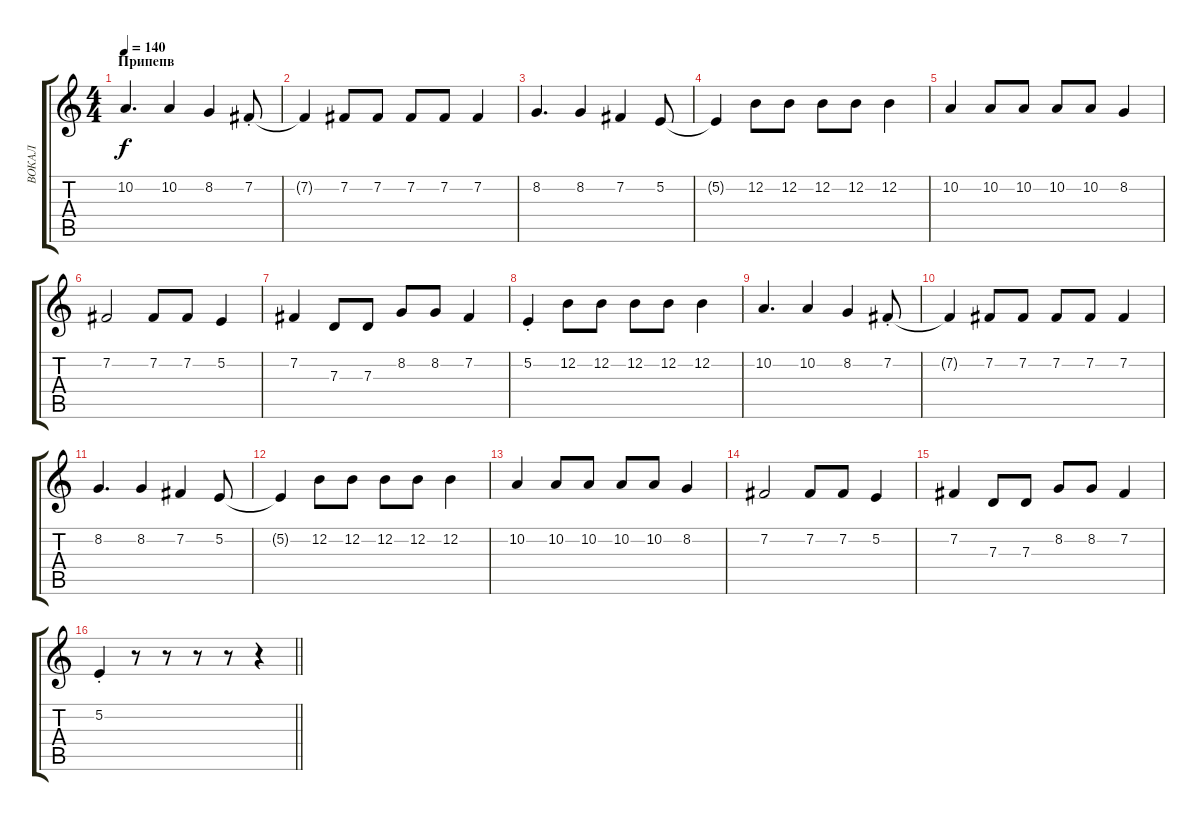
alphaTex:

\track ("ВОКАЛ" "ВОКАЛ") {instrument fx5brightness}
\staff {score tabs}
\tuning (E4 B3 G3 D3 A2 E2) {hide}
\ts (4 4)
\section ("" "Припепв")
\tempo 140
\clef g2
\ks c
10.2.4{d dy f} 10.2.4 8.2.4 7.2{st}.8 |
7.2{t}.4 7.2.8 7.2.8 7.2.8 7.2.8 7.2.4 |
8.2.4{d} 8.2.4 7.2.4 5.2.8 |
5.2{t}.4 12.2.8 12.2.8 12.2.8 12.2.8 12.2.4 |
10.2.4 10.2.8 10.2.8 10.2.8 10.2.8 8.2.4 |
7.2.2 7.2.8 7.2.8 5.2.4 |
7.2.4 7.3.8 7.3.8 8.2.8 8.2.8 7.2.4 |
5.2{st}.4 12.2.8 12.2.8 12.2.8 12.2.8 12.2.4 |
10.2.4{d} 10.2.4 8.2.4 7.2{st}.8 |
7.2{t}.4 7.2.8 7.2.8 7.2.8 7.2.8 7.2.4 |
8.2.4{d} 8.2.4 7.2.4 5.2.8 |
5.2{t}.4 12.2.8 12.2.8 12.2.8 12.2.8 12.2.4 |
10.2.4 10.2.8 10.2.8 10.2.8 10.2.8 8.2.4 |
7.2.2 7.2.8 7.2.8 5.2.4 |
7.2.4 7.3.8 7.3.8 8.2.8 8.2.8 7.2.4 |
\barLineRight lightlight
5.2{st}.4 r.8 r.8 r.8 r.8 r.4
